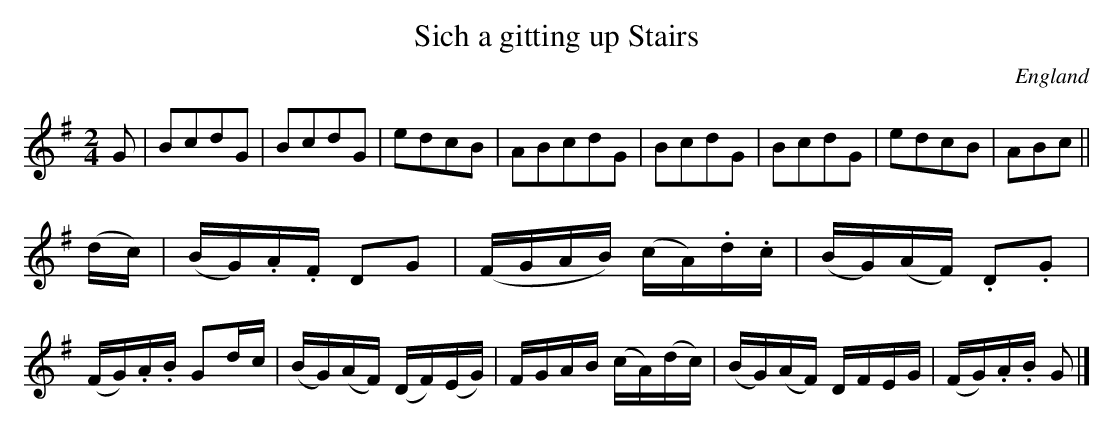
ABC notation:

X:1
T:Sich a gitting up Stairs
L:1/8
M:2/4
O:England
K:G
G | \
BcdG | BcdG | edcB | ABcdG | BcdG | BcdG | edcB | ABc ||
[L:1/16] \
(dc) | \
(BG).A.F   D2G2    | (FGAB) (cA).d.c | (BG)(AF) .D2.G2 | (FG).A.B G2dc | \
(BG)(AF)  (DF)(EG) |  FGAB  (cA)(dc) | (BG)(AF)  DFEG  | (FG).A.B G2 |]
